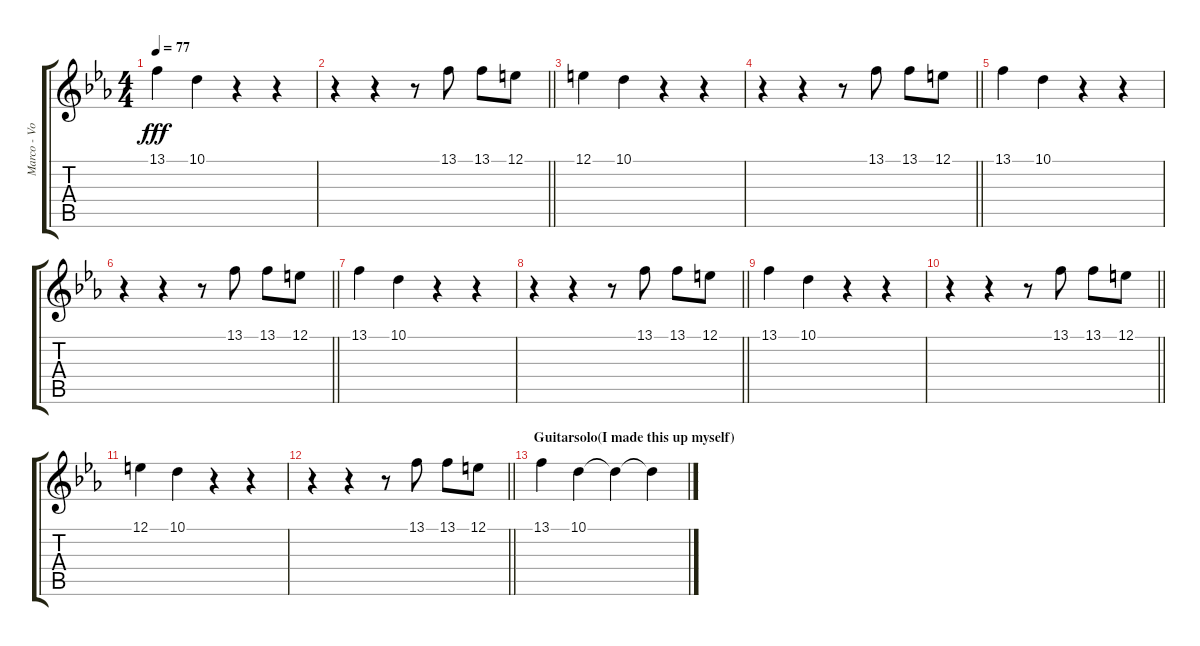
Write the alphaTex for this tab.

\track ("Marco - Vocals" "Marco - Vo") {instrument synthvoice}
\staff {score tabs}
\tuning (E4 B3 G3 D3 A2 E2) {hide}
\ts (4 4)
\tempo 77
\clef g2
\ks cminor
13.1.4{dy fff} 10.1.4 r.4 r.4 |
\barLineRight lightlight
r.4 r.4 r.8 13.1.8 13.1.8 12.1.8 |
12.1.4 10.1.4 r.4 r.4 |
\barLineRight lightlight
r.4 r.4 r.8 13.1.8 13.1.8 12.1.8 |
13.1.4 10.1.4 r.4 r.4 |
\barLineRight lightlight
r.4 r.4 r.8 13.1.8 13.1.8 12.1.8 |
13.1.4 10.1.4 r.4 r.4 |
\barLineRight lightlight
r.4 r.4 r.8 13.1.8 13.1.8 12.1.8 |
13.1.4 10.1.4 r.4 r.4 |
\barLineRight lightlight
r.4 r.4 r.8 13.1.8 13.1.8 12.1.8 |
12.1.4 10.1.4 r.4 r.4 |
\barLineRight lightlight
r.4 r.4 r.8 13.1.8 13.1.8 12.1.8 |
\section ("" "Guitarsolo(I made this up myself)")
13.1.4 10.1.4 10.1{t}.4 10.1{t}.4
